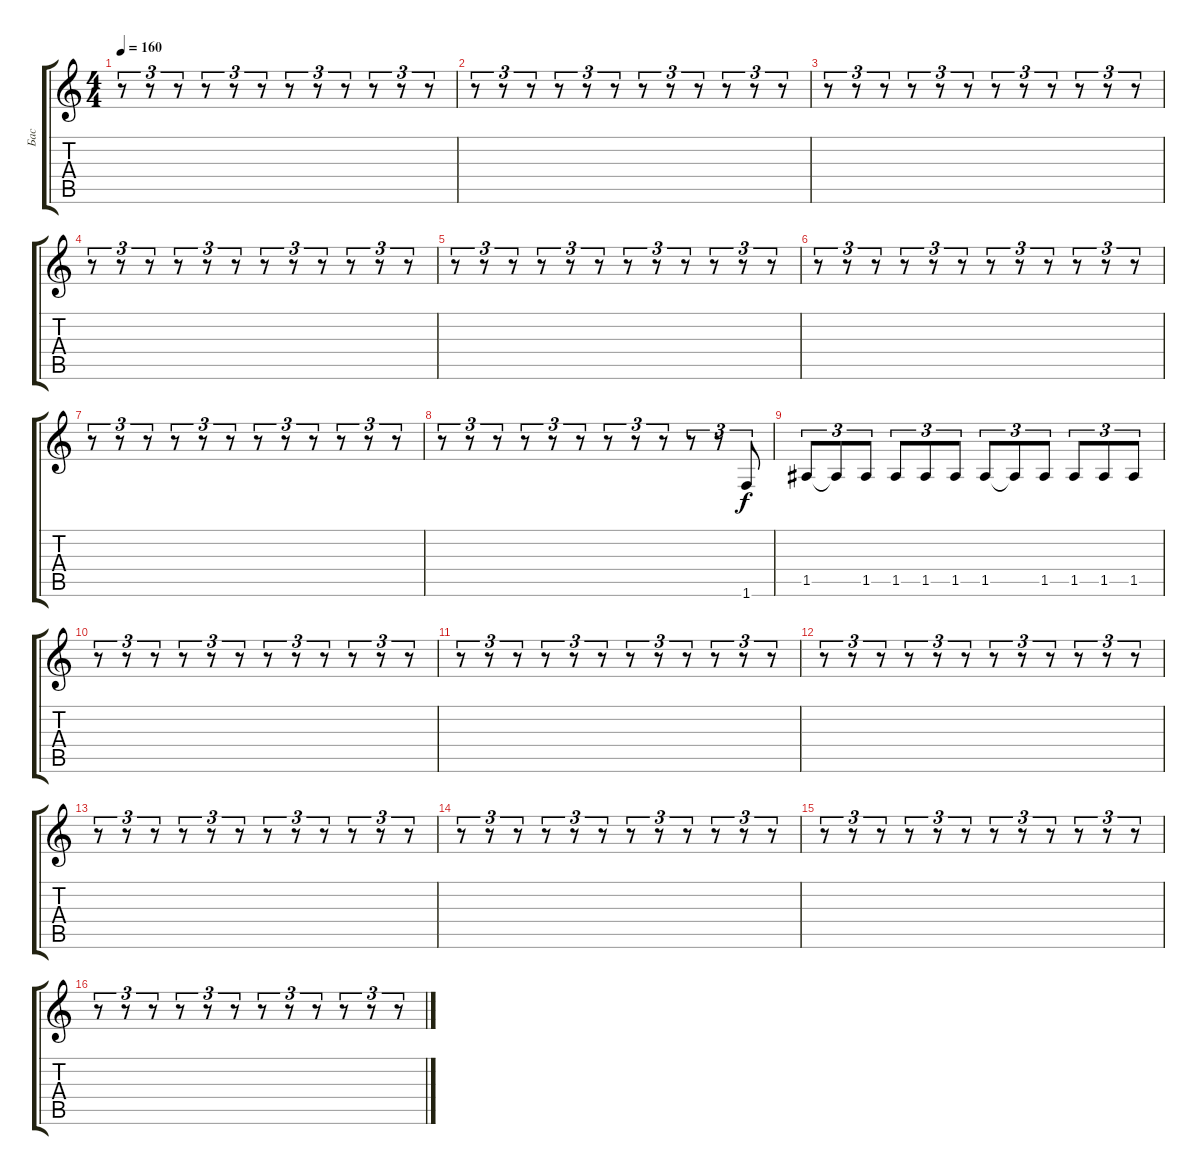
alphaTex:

\track ("Бас" "Бас") {instrument electricbassfinger}
\staff {score tabs}
\tuning (E4 B3 G3 D3 A2 E2) {hide}
\ts (4 4)
\tempo 160
\clef g2
\ks c
r.8{tu (3 2) dy f} r.8{tu (3 2)} r.8{tu (3 2)} r.8{tu (3 2)} r.8{tu (3 2)} r.8{tu (3 2)} r.8{tu (3 2)} r.8{tu (3 2)} r.8{tu (3 2)} r.8{tu (3 2)} r.8{tu (3 2)} r.8{tu (3 2)} |
r.8{tu (3 2)} r.8{tu (3 2)} r.8{tu (3 2)} r.8{tu (3 2)} r.8{tu (3 2)} r.8{tu (3 2)} r.8{tu (3 2)} r.8{tu (3 2)} r.8{tu (3 2)} r.8{tu (3 2)} r.8{tu (3 2)} r.8{tu (3 2)} |
r.8{tu (3 2)} r.8{tu (3 2)} r.8{tu (3 2)} r.8{tu (3 2)} r.8{tu (3 2)} r.8{tu (3 2)} r.8{tu (3 2)} r.8{tu (3 2)} r.8{tu (3 2)} r.8{tu (3 2)} r.8{tu (3 2)} r.8{tu (3 2)} |
r.8{tu (3 2)} r.8{tu (3 2)} r.8{tu (3 2)} r.8{tu (3 2)} r.8{tu (3 2)} r.8{tu (3 2)} r.8{tu (3 2)} r.8{tu (3 2)} r.8{tu (3 2)} r.8{tu (3 2)} r.8{tu (3 2)} r.8{tu (3 2)} |
r.8{tu (3 2)} r.8{tu (3 2)} r.8{tu (3 2)} r.8{tu (3 2)} r.8{tu (3 2)} r.8{tu (3 2)} r.8{tu (3 2)} r.8{tu (3 2)} r.8{tu (3 2)} r.8{tu (3 2)} r.8{tu (3 2)} r.8{tu (3 2)} |
r.8{tu (3 2)} r.8{tu (3 2)} r.8{tu (3 2)} r.8{tu (3 2)} r.8{tu (3 2)} r.8{tu (3 2)} r.8{tu (3 2)} r.8{tu (3 2)} r.8{tu (3 2)} r.8{tu (3 2)} r.8{tu (3 2)} r.8{tu (3 2)} |
r.8{tu (3 2)} r.8{tu (3 2)} r.8{tu (3 2)} r.8{tu (3 2)} r.8{tu (3 2)} r.8{tu (3 2)} r.8{tu (3 2)} r.8{tu (3 2)} r.8{tu (3 2)} r.8{tu (3 2)} r.8{tu (3 2)} r.8{tu (3 2)} |
r.8{tu (3 2)} r.8{tu (3 2)} r.8{tu (3 2)} r.8{tu (3 2)} r.8{tu (3 2)} r.8{tu (3 2)} r.8{tu (3 2)} r.8{tu (3 2)} r.8{tu (3 2)} r.8{tu (3 2)} r.8{tu (3 2)} 1.6.8{tu (3 2)} |
1.5.8{tu (3 2)} 1.5{t}.8{tu (3 2)} 1.5.8{tu (3 2)} 1.5.8{tu (3 2)} 1.5.8{tu (3 2)} 1.5.8{tu (3 2)} 1.5.8{tu (3 2)} 1.5{t}.8{tu (3 2)} 1.5.8{tu (3 2)} 1.5.8{tu (3 2)} 1.5.8{tu (3 2)} 1.5.8{tu (3 2)} |
r.8{tu (3 2)} r.8{tu (3 2)} r.8{tu (3 2)} r.8{tu (3 2)} r.8{tu (3 2)} r.8{tu (3 2)} r.8{tu (3 2)} r.8{tu (3 2)} r.8{tu (3 2)} r.8{tu (3 2)} r.8{tu (3 2)} r.8{tu (3 2)} |
r.8{tu (3 2)} r.8{tu (3 2)} r.8{tu (3 2)} r.8{tu (3 2)} r.8{tu (3 2)} r.8{tu (3 2)} r.8{tu (3 2)} r.8{tu (3 2)} r.8{tu (3 2)} r.8{tu (3 2)} r.8{tu (3 2)} r.8{tu (3 2)} |
r.8{tu (3 2)} r.8{tu (3 2)} r.8{tu (3 2)} r.8{tu (3 2)} r.8{tu (3 2)} r.8{tu (3 2)} r.8{tu (3 2)} r.8{tu (3 2)} r.8{tu (3 2)} r.8{tu (3 2)} r.8{tu (3 2)} r.8{tu (3 2)} |
r.8{tu (3 2)} r.8{tu (3 2)} r.8{tu (3 2)} r.8{tu (3 2)} r.8{tu (3 2)} r.8{tu (3 2)} r.8{tu (3 2)} r.8{tu (3 2)} r.8{tu (3 2)} r.8{tu (3 2)} r.8{tu (3 2)} r.8{tu (3 2)} |
r.8{tu (3 2)} r.8{tu (3 2)} r.8{tu (3 2)} r.8{tu (3 2)} r.8{tu (3 2)} r.8{tu (3 2)} r.8{tu (3 2)} r.8{tu (3 2)} r.8{tu (3 2)} r.8{tu (3 2)} r.8{tu (3 2)} r.8{tu (3 2)} |
r.8{tu (3 2)} r.8{tu (3 2)} r.8{tu (3 2)} r.8{tu (3 2)} r.8{tu (3 2)} r.8{tu (3 2)} r.8{tu (3 2)} r.8{tu (3 2)} r.8{tu (3 2)} r.8{tu (3 2)} r.8{tu (3 2)} r.8{tu (3 2)} |
r.8{tu (3 2)} r.8{tu (3 2)} r.8{tu (3 2)} r.8{tu (3 2)} r.8{tu (3 2)} r.8{tu (3 2)} r.8{tu (3 2)} r.8{tu (3 2)} r.8{tu (3 2)} r.8{tu (3 2)} r.8{tu (3 2)} r.8{tu (3 2)}
